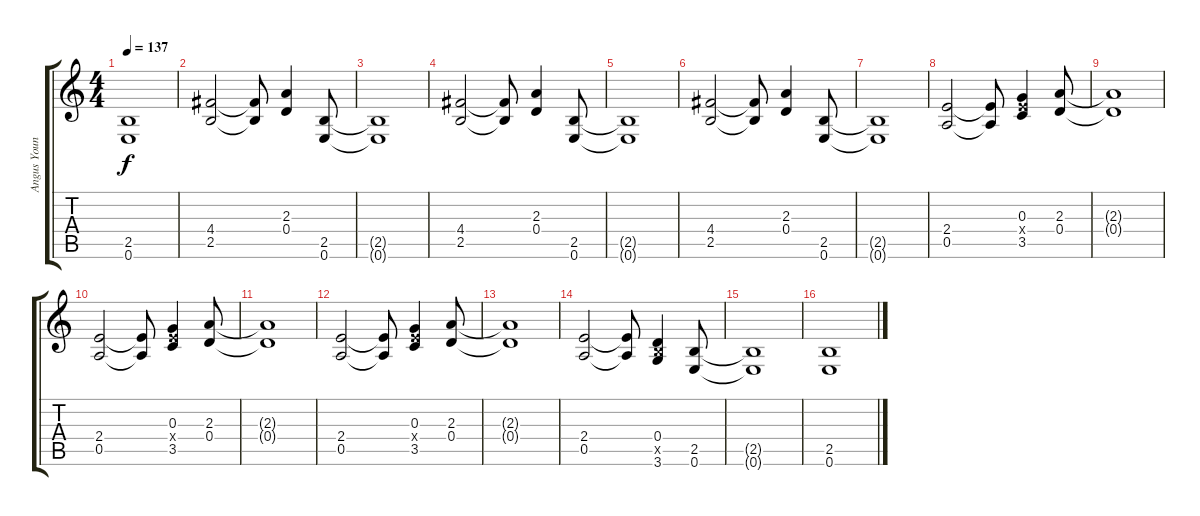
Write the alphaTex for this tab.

\track ("Angus Young / Lead guitar" "Angus Youn") {instrument distortionguitar}
\staff {score tabs}
\tuning (E4 B3 G3 D3 A2 E2) {hide}
\ts (4 4)
\tempo 137
\clef g2
\ks c
(2.5{t} 0.6{t}).1{dy f} |
(4.4 2.5).2 (4.4{t} 2.5{t}).8 (2.3 0.4).4 (2.5 0.6).8 |
(2.5{t} 0.6{t}).1 |
(4.4 2.5).2 (4.4{t} 2.5{t}).8 (2.3 0.4).4 (2.5 0.6).8 |
(2.5{t} 0.6{t}).1 |
(4.4 2.5).2 (4.4{t} 2.5{t}).8 (2.3 0.4).4 (2.5 0.6).8 |
(2.5{t} 0.6{t}).1 |
(2.4 0.5).2 (2.4{t} 0.5{t}).8 (0.3 2.4{x} 3.5).4 (2.3 0.4).8 |
(2.3{t} 0.4{t}).1 |
(2.4 0.5).2 (2.4{t} 0.5{t}).8 (0.3 2.4{x} 3.5).4 (2.3 0.4).8 |
(2.3{t} 0.4{t}).1 |
(2.4 0.5).2 (2.4{t} 0.5{t}).8 (0.3 2.4{x} 3.5).4 (2.3 0.4).8 |
(2.3{t} 0.4{t}).1 |
(2.4 0.5).2 (2.4{t} 0.5{t}).8 (0.4 2.5{x} 3.6).4 (2.5 0.6).8 |
(2.5{t} 0.6{t}).1 |
(2.5 0.6).1
